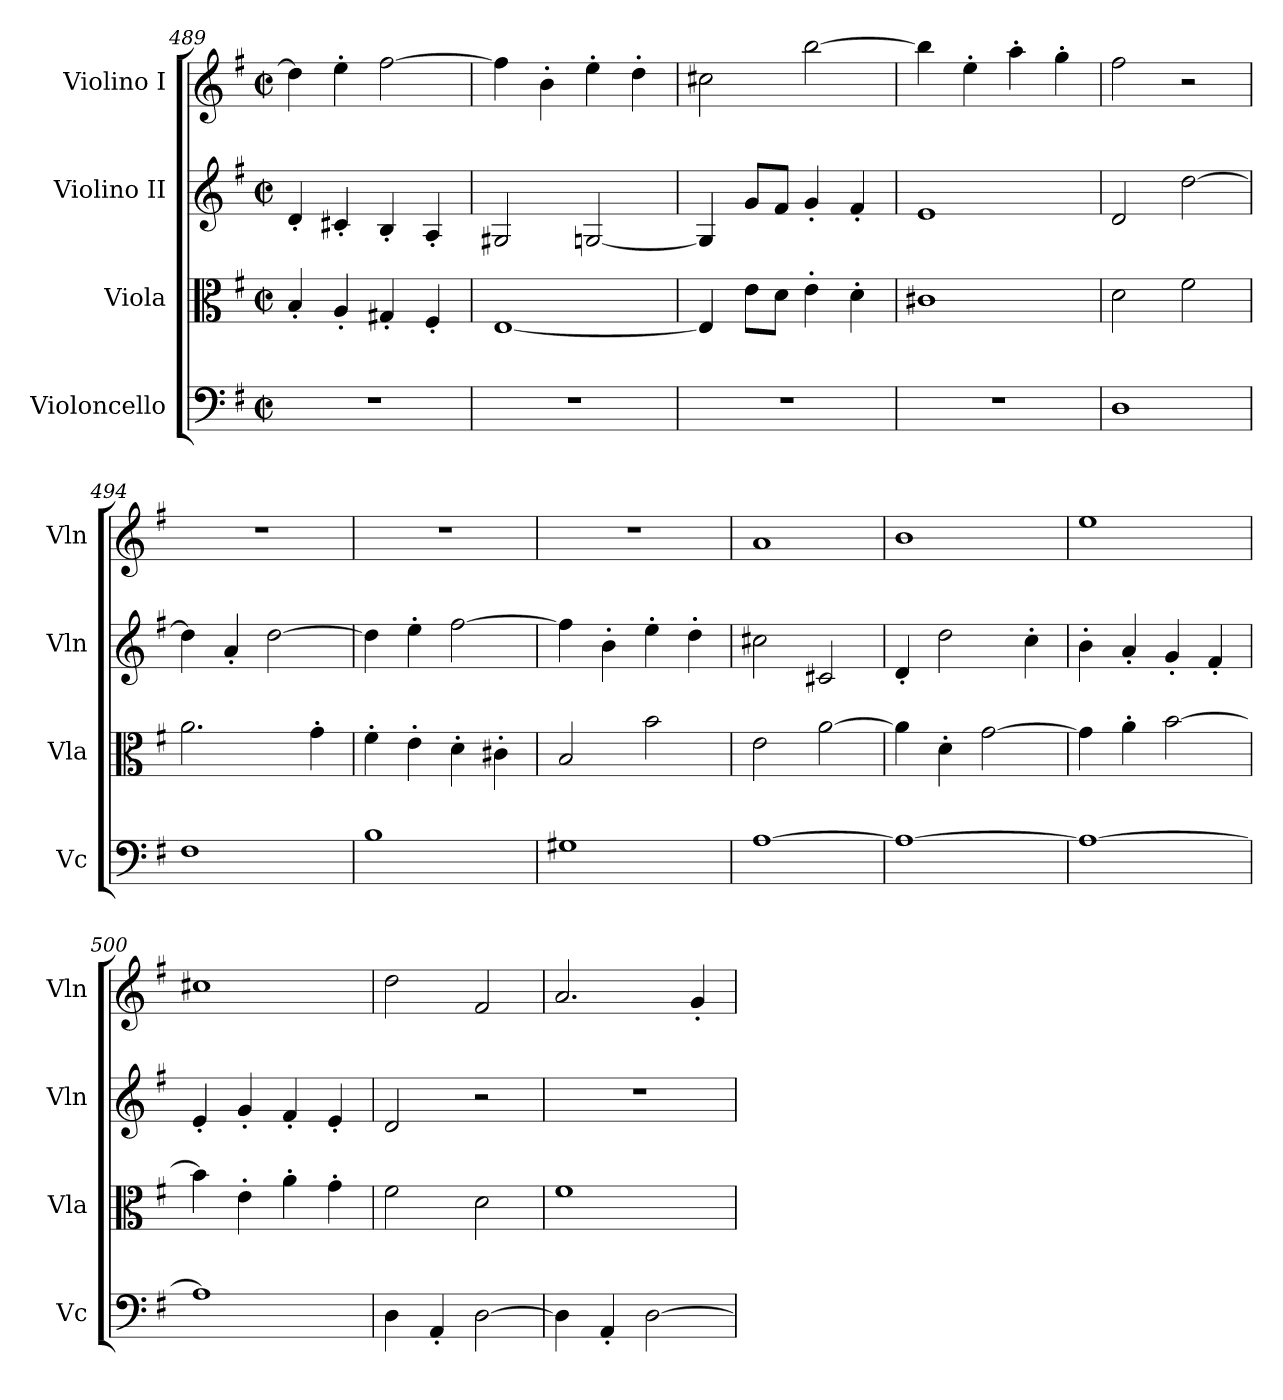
**kern	**kern	**kern	**kern
*part4	*part3	*part2	*part1
*staff4	*staff3	*staff2	*staff1
*I"Violoncello	*I"Viola	*I"Violino II	*I"Violino I
*I'Vc	*I'Vla	*I'Vln	*I'Vln
*clefF4	*clefC3	*clefG2	*clefG2
*k[f#]	*k[f#]	*k[f#]	*k[f#]
*M2/2	*M2/2	*M2/2	*M2/2
*met(c|)	*met(c|)	*met(c|)	*met(c|)
=489	=489	=489	=489
1r	4B'	4d'	4dd]
.	4A'	4c#X'	4ee'
.	4G#X'	4B'	[2ff#
.	4F#'	4A'	.
=490	=490	=490	=490
1r	[1E	2G#X	4ff#]
.	.	.	4b'
.	.	[2Gn	4ee'
.	.	.	4dd'
=491	=491	=491	=491
1r	4E]	4G]	2cc#X
.	8eL	8gL	.
.	8dJ	8f#J	.
.	4e'	4g'	[2bb
.	4d'	4f#'	.
=492	=492	=492	=492
1r	1c#X	1e	4bb]
.	.	.	4ee'
.	.	.	4aa'
.	.	.	4gg'
=493	=493	=493	=493
1D	2d	2d	2ff#
.	2f#	[2dd	2r
=494	=494	=494	=494
1F#	2.a	4dd]	1r
.	.	4a'	.
.	.	[2dd	.
.	4g'	.	.
=495	=495	=495	=495
1B	4f#'	4dd]	1r
.	4e'	4ee'	.
.	4d'	[2ff#	.
.	4c#X'	.	.
=496	=496	=496	=496
1G#X	2B	4ff#]	1r
.	.	4b'	.
.	2b	4ee'	.
.	.	4dd'	.
=497	=497	=497	=497
[1A	2e	2cc#X	1a
.	[2a	2c#X	.
=498	=498	=498	=498
1A_	4a]	4d'	1b
.	4d'	2dd	.
.	[2g	.	.
.	.	4cc'	.
=499	=499	=499	=499
1A_	4g]	4b'	1ee
.	4a'	4a'	.
.	[2b	4g'	.
.	.	4f#'	.
=500	=500	=500	=500
1A]	4b]	4e'	1cc#X
.	4e'	4g'	.
.	4a'	4f#'	.
.	4g'	4e'	.
=501	=501	=501	=501
4D	2f#	2d	2dd
4AA'	.	.	.
[2D	2d	2r	2f#
=502	=502	=502	=502
4D]	1f#	1r	2.a
4AA'	.	.	.
[2D	.	.	.
.	.	.	4g'
=	=	=	=
*-	*-	*-	*-
